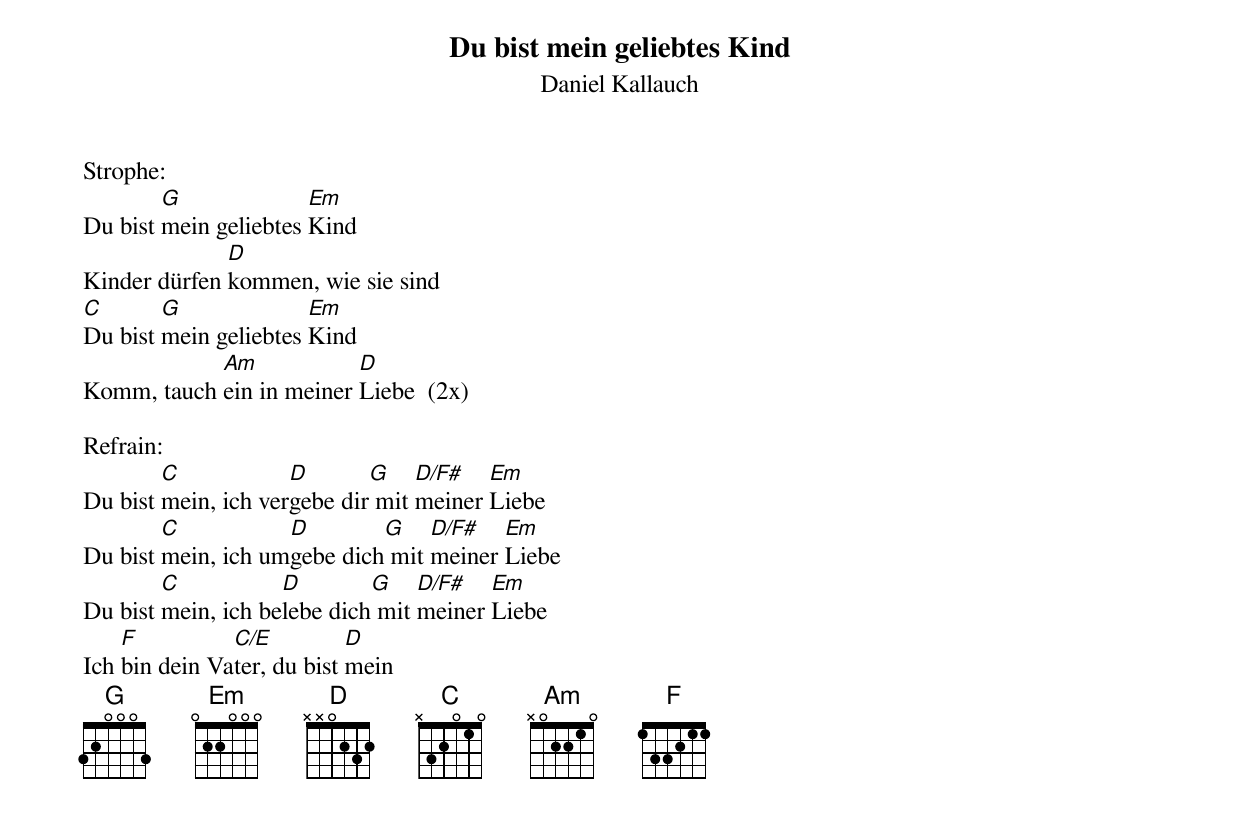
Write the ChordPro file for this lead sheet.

{title:Du bist mein geliebtes Kind}
{subtitle:Daniel Kallauch}
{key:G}

Strophe:
Du bist [G]mein geliebtes [Em]Kind
Kinder dürfen [D]kommen, wie sie sind
[C]Du bist [G]mein geliebtes [Em]Kind
Komm, tauch [Am]ein in meiner [D]Liebe  (2x)

Refrain:
Du bist [C]mein, ich ver[D]gebe dir[G] mit [D/F#]meiner [Em]Liebe
Du bist [C]mein, ich um[D]gebe dich[G] mit [D/F#]meiner [Em]Liebe
Du bist [C]mein, ich be[D]lebe dich[G] mit [D/F#]meiner [Em]Liebe
Ich [F]bin dein Va[C/E]ter, du bist [D]mein
